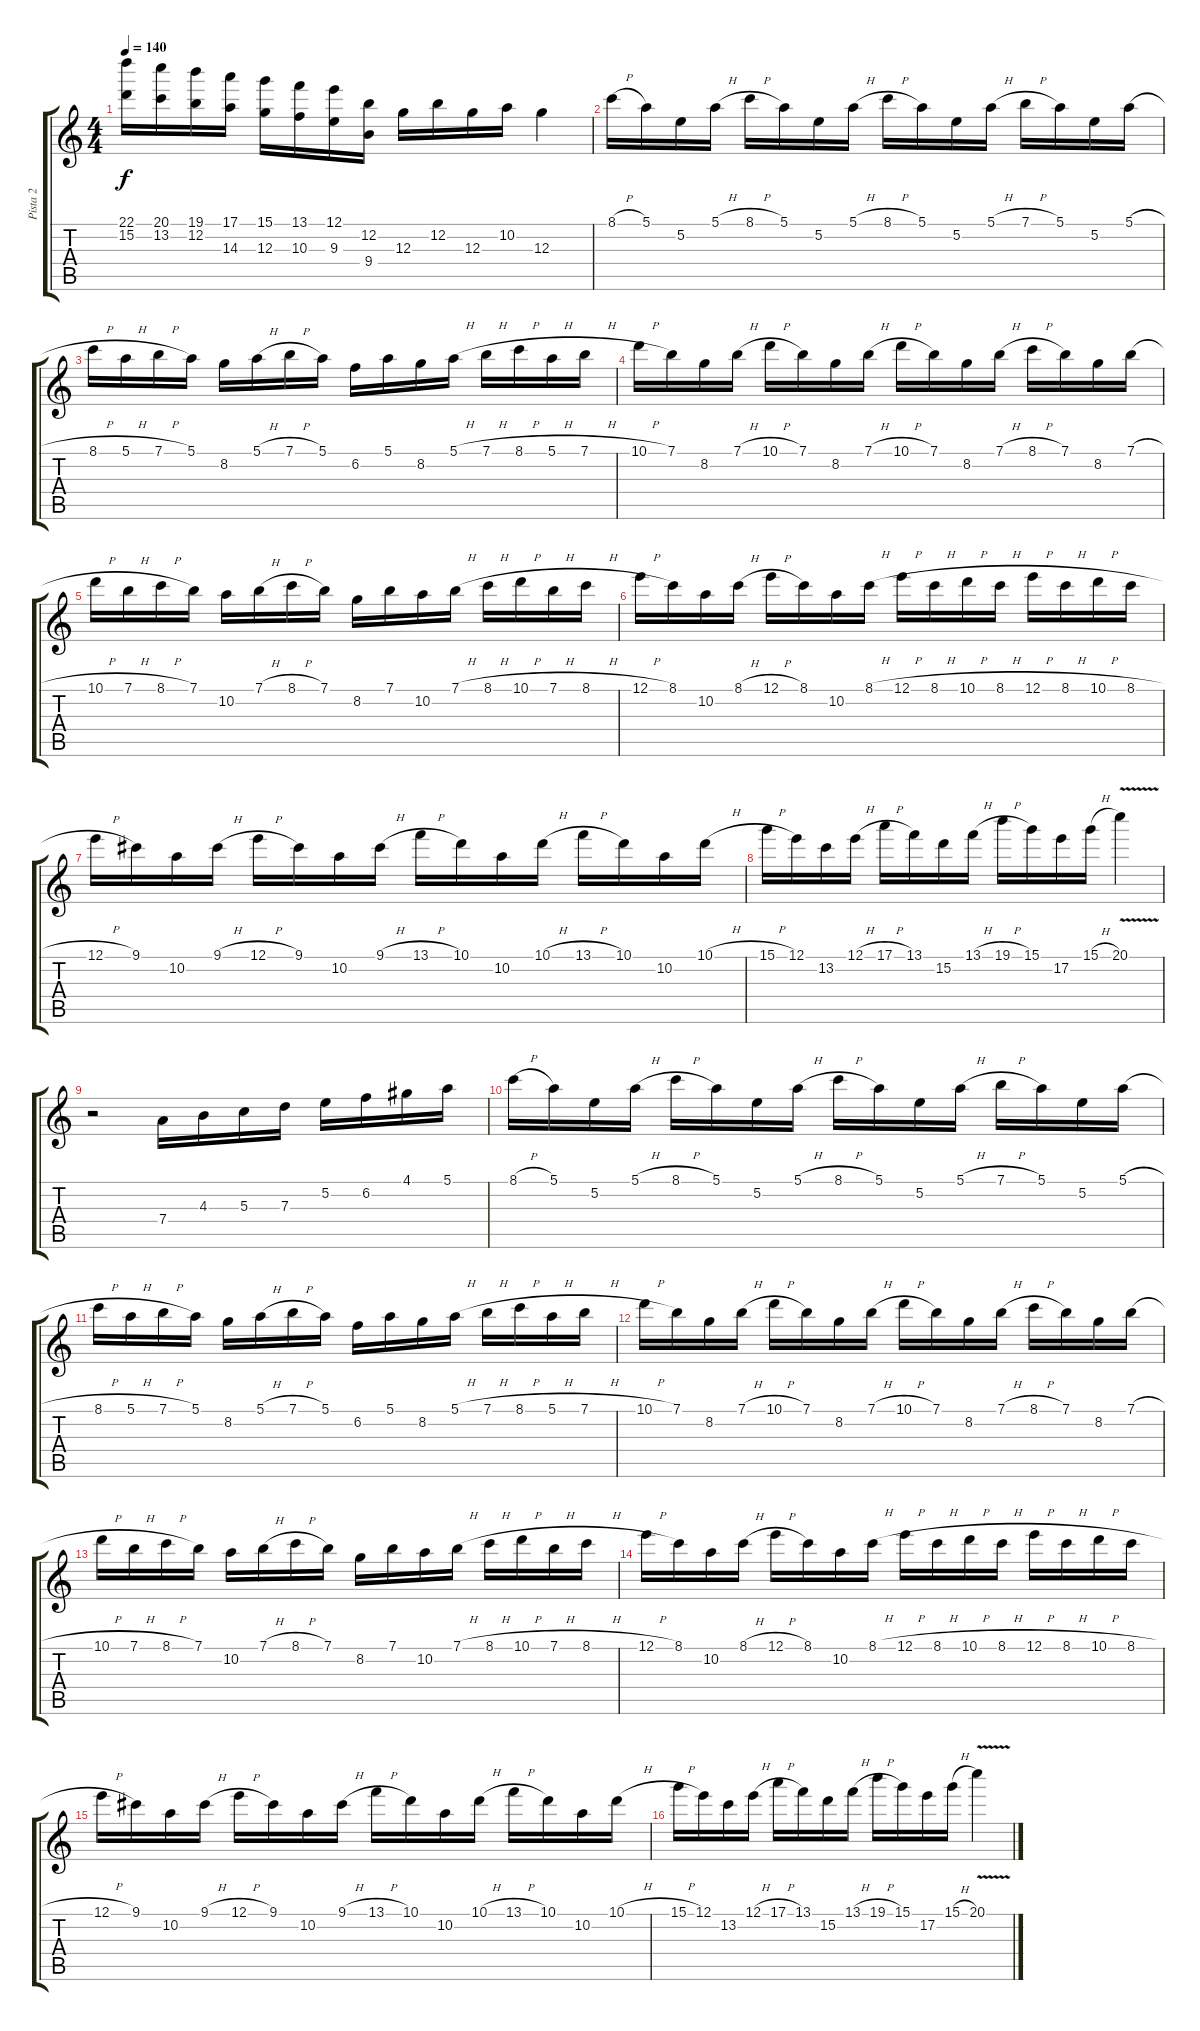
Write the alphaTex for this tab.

\track ("Pista 2" "Pista 2") {instrument acousticguitarnylon}
\staff {score tabs}
\tuning (E4 B3 G3 D3 A2 E2) {hide}
\ts (4 4)
\tempo 140
\clef g2
\ks c
(22.1 15.2).16{dy f volume 10 instrument lead8bassandlead} (20.1 13.2).16 (19.1 12.2).16 (17.1 14.3).16 (15.1 12.3).16 (13.1 10.3).16 (12.1 9.3).16 (12.2 9.4).16 12.3.16 12.2.16 12.3.16 10.2.16 12.3.4 |
8.1{h}.16 5.1.16 5.2.16 5.1{h}.16 8.1{h}.16 5.1.16 5.2.16 5.1{h}.16 8.1{h}.16 5.1.16 5.2.16 5.1{h}.16 7.1{h}.16 5.1.16 5.2.16 5.1{h}.16 |
8.1{h}.16 5.1{h}.16 7.1{h}.16 5.1.16 8.2.16 5.1{h}.16 7.1{h}.16 5.1.16 6.2.16 5.1.16 8.2.16 5.1{h}.16 7.1{h}.16 8.1{h}.16 5.1{h}.16 7.1{h}.16 |
10.1{h}.16 7.1.16 8.2.16 7.1{h}.16 10.1{h}.16 7.1.16 8.2.16 7.1{h}.16 10.1{h}.16 7.1.16 8.2.16 7.1{h}.16 8.1{h}.16 7.1.16 8.2.16 7.1{h}.16 |
10.1{h}.16 7.1{h}.16 8.1{h}.16 7.1.16 10.2.16 7.1{h}.16 8.1{h}.16 7.1.16 8.2.16 7.1.16 10.2.16 7.1{h}.16 8.1{h}.16 10.1{h}.16 7.1{h}.16 8.1{h}.16 |
12.1{h}.16 8.1.16 10.2.16 8.1{h}.16 12.1{h}.16 8.1.16 10.2.16 8.1{h}.16 12.1{h}.16 8.1{h}.16 10.1{h}.16 8.1{h}.16 12.1{h}.16 8.1{h}.16 10.1{h}.16 8.1{h}.16 |
12.1{h}.16 9.1.16 10.2.16 9.1{h}.16 12.1{h}.16 9.1.16 10.2.16 9.1{h}.16 13.1{h}.16 10.1.16 10.2.16 10.1{h}.16 13.1{h}.16 10.1.16 10.2.16 10.1{h}.16 |
15.1{h}.16 12.1.16 13.2.16 12.1{h}.16 17.1{h}.16 13.1.16 15.2.16 13.1{h}.16 19.1{h}.16 15.1.16 17.2.16 15.1{h}.16 20.1{v}.4 |
r.2 7.4.16 4.3.16 5.3.16 7.3.16 5.2.16 6.2.16 4.1.16 5.1.16 |
8.1{h}.16 5.1.16 5.2.16 5.1{h}.16 8.1{h}.16 5.1.16 5.2.16 5.1{h}.16 8.1{h}.16 5.1.16 5.2.16 5.1{h}.16 7.1{h}.16 5.1.16 5.2.16 5.1{h}.16 |
8.1{h}.16 5.1{h}.16 7.1{h}.16 5.1.16 8.2.16 5.1{h}.16 7.1{h}.16 5.1.16 6.2.16 5.1.16 8.2.16 5.1{h}.16 7.1{h}.16 8.1{h}.16 5.1{h}.16 7.1{h}.16 |
10.1{h}.16 7.1.16 8.2.16 7.1{h}.16 10.1{h}.16 7.1.16 8.2.16 7.1{h}.16 10.1{h}.16 7.1.16 8.2.16 7.1{h}.16 8.1{h}.16 7.1.16 8.2.16 7.1{h}.16 |
10.1{h}.16 7.1{h}.16 8.1{h}.16 7.1.16 10.2.16 7.1{h}.16 8.1{h}.16 7.1.16 8.2.16 7.1.16 10.2.16 7.1{h}.16 8.1{h}.16 10.1{h}.16 7.1{h}.16 8.1{h}.16 |
12.1{h}.16 8.1.16 10.2.16 8.1{h}.16 12.1{h}.16 8.1.16 10.2.16 8.1{h}.16 12.1{h}.16 8.1{h}.16 10.1{h}.16 8.1{h}.16 12.1{h}.16 8.1{h}.16 10.1{h}.16 8.1{h}.16 |
12.1{h}.16 9.1.16 10.2.16 9.1{h}.16 12.1{h}.16 9.1.16 10.2.16 9.1{h}.16 13.1{h}.16 10.1.16 10.2.16 10.1{h}.16 13.1{h}.16 10.1.16 10.2.16 10.1{h}.16 |
15.1{h}.16 12.1.16 13.2.16 12.1{h}.16 17.1{h}.16 13.1.16 15.2.16 13.1{h}.16 19.1{h}.16 15.1.16 17.2.16 15.1{h}.16 20.1{v}.4
